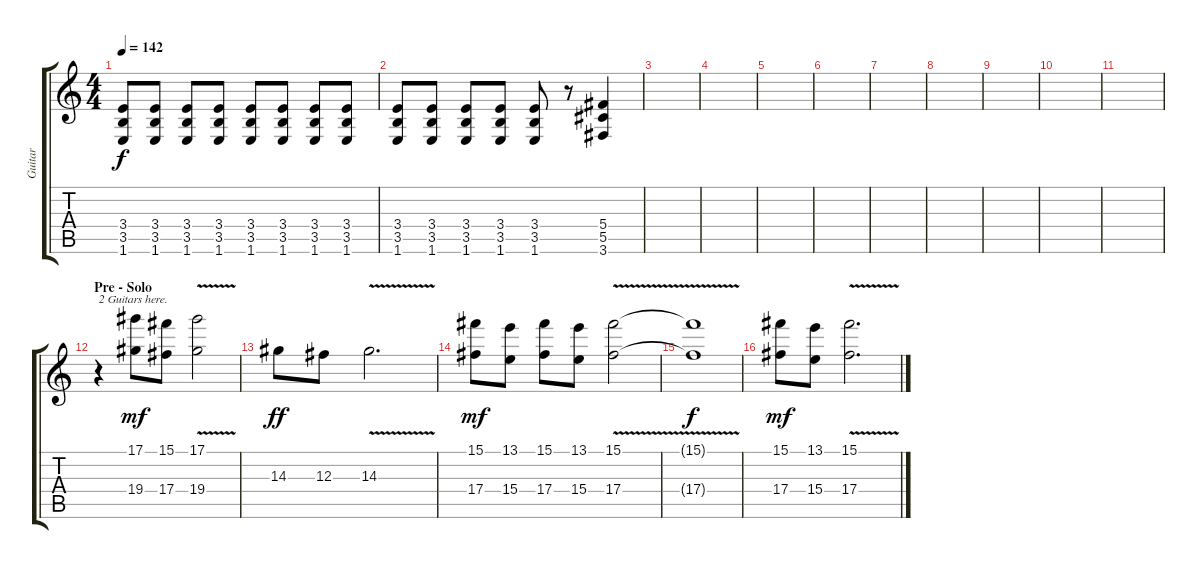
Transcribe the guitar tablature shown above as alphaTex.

\track ("Guitar" "Guitar") {instrument distortionguitar}
\staff {score tabs}
\tuning (Eb4 Bb3 Gb3 Db3 Ab2 Eb2) {hide}
\ts (4 4)
\tempo 142
\clef g2
\ks c
(3.4 3.5 1.6).8{dy f} (3.4 3.5 1.6).8 (3.4 3.5 1.6).8 (3.4 3.5 1.6).8 (3.4 3.5 1.6).8 (3.4 3.5 1.6).8 (3.4 3.5 1.6).8 (3.4 3.5 1.6).8 |
(3.4 3.5 1.6).8 (3.4 3.5 1.6).8 (3.4 3.5 1.6).8 (3.4 3.5 1.6).8 (3.4 3.5 1.6).8 r.8 (5.4 5.5 3.6).4 |
\section ("" "")
|
|
|
|
|
|
|
|
|
\section ("" "Pre - Solo")
r.4{txt "2 Guitars here." instrument overdrivenguitar} (17.1 19.4).8{dy mf} (15.1 17.4).8 (17.1{v} 19.4{v}).2 |
14.3.8{dy ff instrument overdrivenguitar} 12.3.8 14.3{v}.2{d} |
(15.1 17.4).8{dy mf instrument overdrivenguitar} (13.1 15.4).8 (15.1 17.4).8 (13.1 15.4).8 (15.1{v} 17.4{v}).2 |
(15.1{t} 17.4{t}).1{dy f instrument overdrivenguitar} |
(15.1 17.4).8{dy mf instrument overdrivenguitar} (13.1 15.4).8 (15.1{v} 17.4{v}).2{d}
